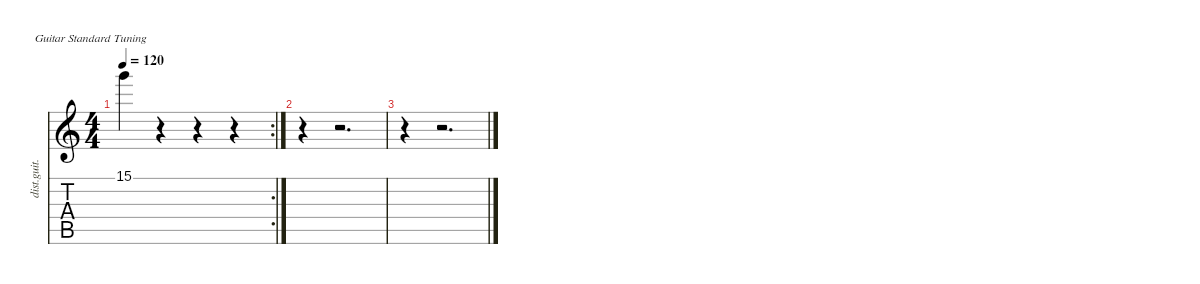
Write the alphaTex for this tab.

\defaultSystemsLayout 4
\hideDynamics
\bracketExtendMode nobrackets
\otherSystemsTrackNameOrientation horizontal
\track ("Whammy" "dist.guit.") {instrument distortionguitar}
\staff {score tabs}
\tuning (E4 B3 G3 D3 A2 E2)
\rc 2
\ts (4 4)
\tempo 120
\clef g2
\ks c
15.1.4{dy f beam Down} r.4{beam Down} r.4{beam Down} r.4{beam Down} |
r.4{beam Down} r.2{d beam Down} |
r.4{beam Down} r.2{d beam Down}
